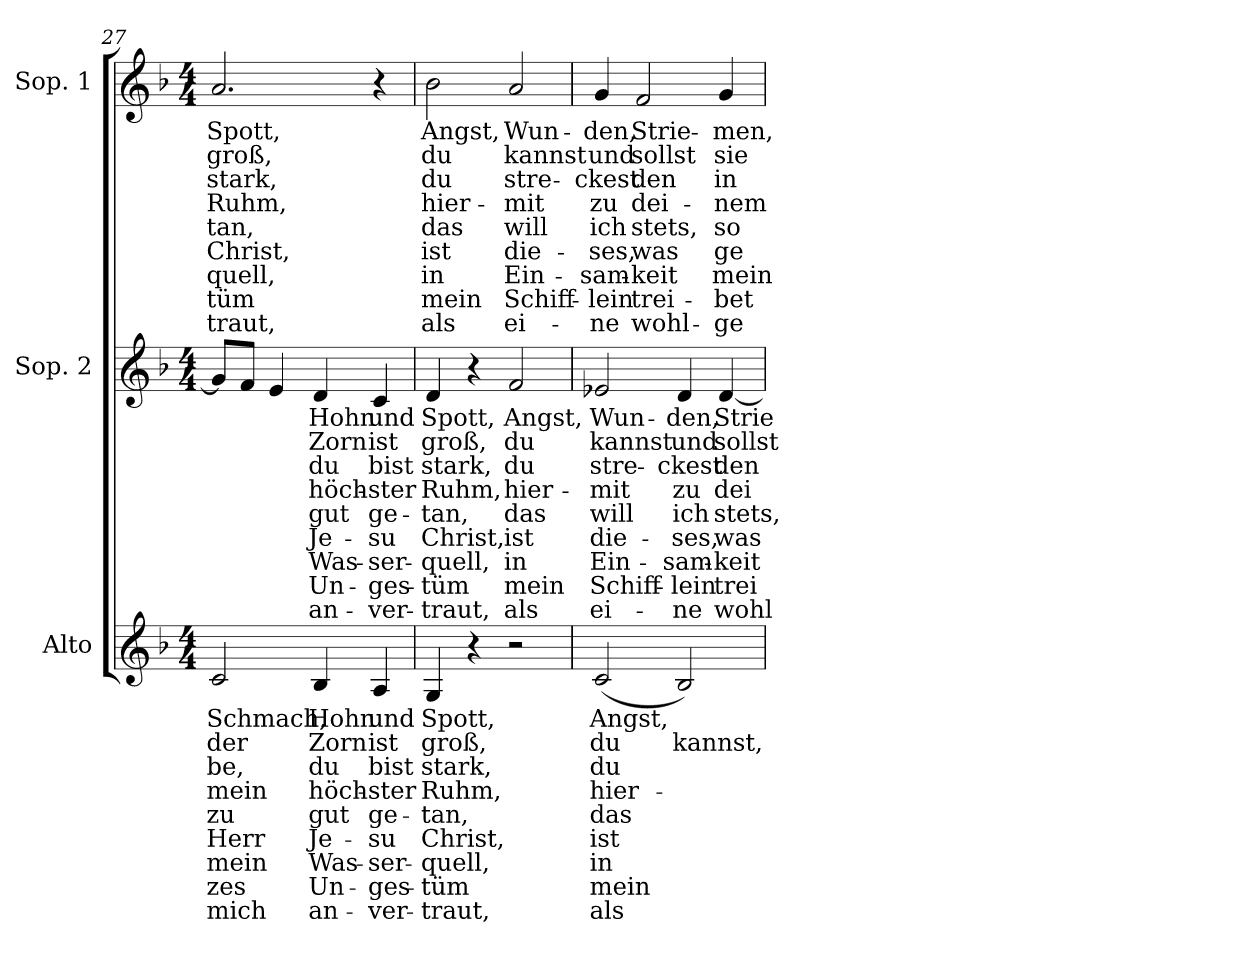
**kern	**text	**text	**text	**text	**text	**text	**text	**text	**text	**kern	**text	**text	**text	**text	**text	**text	**text	**text	**text	**kern	**text	**text	**text	**text	**text	**text	**text	**text	**text
*part3	*part3	*part3	*part3	*part3	*part3	*part3	*part3	*part3	*part3	*part2	*part2	*part2	*part2	*part2	*part2	*part2	*part2	*part2	*part2	*part1	*part1	*part1	*part1	*part1	*part1	*part1	*part1	*part1	*part1
*staff3	*staff3	*staff3	*staff3	*staff3	*staff3	*staff3	*staff3	*staff3	*staff3	*staff2	*staff2	*staff2	*staff2	*staff2	*staff2	*staff2	*staff2	*staff2	*staff2	*staff1	*staff1	*staff1	*staff1	*staff1	*staff1	*staff1	*staff1	*staff1	*staff1
*I"Alto	*	*	*	*	*	*	*	*	*	*I"Sop. 2	*	*	*	*	*	*	*	*	*	*I"Sop. 1	*	*	*	*	*	*	*	*	*
!!LO:PB:g=z
*clefG2	*	*	*	*	*	*	*	*	*	*clefG2	*	*	*	*	*	*	*	*	*	*clefG2	*	*	*	*	*	*	*	*	*
*k[b-]	*	*	*	*	*	*	*	*	*	*k[b-]	*	*	*	*	*	*	*	*	*	*k[b-]	*	*	*	*	*	*	*	*	*
*F:	*	*	*	*	*	*	*	*	*	*F:	*	*	*	*	*	*	*	*	*	*F:	*	*	*	*	*	*	*	*	*
*M4/4	*	*	*	*	*	*	*	*	*	*M4/4	*	*	*	*	*	*	*	*	*	*M4/4	*	*	*	*	*	*	*	*	*
=27	=27	=27	=27	=27	=27	=27	=27	=27	=27	=27	=27	=27	=27	=27	=27	=27	=27	=27	=27	=27	=27	=27	=27	=27	=27	=27	=27	=27	=27
!	!LO:LY:b	!LO:LY:b	!LO:LY:b	!LO:LY:b	!LO:LY:b	!LO:LY:b	!LO:LY:b	!LO:LY:b	!LO:LY:b	!	!	!	!	!	!	!	!	!	!	!	!	!	!	!	!	!	!	!	!
!	!	!	!	!	!	!	!	!	!	!	!	!	!	!	!	!	!	!	!	!	!LO:LY:b	!LO:LY:b	!LO:LY:b	!LO:LY:b	!LO:LY:b	!LO:LY:b	!LO:LY:b	!LO:LY:b	!LO:LY:b
2c/	Schmach,	der	-be,	mein	zu	Herr	mein	-zes	mich	8g/L]	.	.	.	.	.	.	.	.	.	2.a/	Spott,	groß,	stark,	Ruhm,	-tan,	Christ,	-quell,	-tüm	-traut,
.	.	.	.	.	.	.	.	.	.	8f/J	.	.	.	.	.	.	.	.	.	.	.	.	.	.	.	.	.	.	.
.	.	.	.	.	.	.	.	.	.	4e/	.	.	.	.	.	.	.	.	.	.	.	.	.	.	.	.	.	.	.
!	!LO:LY:b	!LO:LY:b	!LO:LY:b	!LO:LY:b	!LO:LY:b	!LO:LY:b	!LO:LY:b	!LO:LY:b	!LO:LY:b	!	!	!	!	!	!	!	!	!	!	!	!	!	!	!	!	!	!	!	!
!	!	!	!	!	!	!	!	!	!	!	!LO:LY:b	!LO:LY:b	!LO:LY:b	!LO:LY:b	!LO:LY:b	!LO:LY:b	!LO:LY:b	!LO:LY:b	!LO:LY:b	!	!	!	!	!	!	!	!	!	!
4B-/	Hohn	Zorn	du	höch-	gut	Je-	Was-	Un-	an-	4d/	Hohn	Zorn	du	höch-	gut	Je-	Was-	Un-	an-	.	.	.	.	.	.	.	.	.	.
!	!LO:LY:b	!LO:LY:b	!LO:LY:b	!LO:LY:b	!LO:LY:b	!LO:LY:b	!LO:LY:b	!LO:LY:b	!LO:LY:b	!	!	!	!	!	!	!	!	!	!	!	!	!	!	!	!	!	!	!	!
!	!	!	!	!	!	!	!	!	!	!	!LO:LY:b	!LO:LY:b	!LO:LY:b	!LO:LY:b	!LO:LY:b	!LO:LY:b	!LO:LY:b	!LO:LY:b	!LO:LY:b	!	!	!	!	!	!	!	!	!	!
4A/	und	ist	bist	-ster	ge-	-su	-ser-	-ges-	-ver-	4c/	und	ist	bist	-ster	ge-	-su	-ser-	-ges-	-ver-	4r	.	.	.	.	.	.	.	.	.
=28	=28	=28	=28	=28	=28	=28	=28	=28	=28	=28	=28	=28	=28	=28	=28	=28	=28	=28	=28	=28	=28	=28	=28	=28	=28	=28	=28	=28	=28
!	!LO:LY:b	!LO:LY:b	!LO:LY:b	!LO:LY:b	!LO:LY:b	!LO:LY:b	!LO:LY:b	!LO:LY:b	!LO:LY:b	!	!	!	!	!	!	!	!	!	!	!	!	!	!	!	!	!	!	!	!
!	!	!	!	!	!	!	!	!	!	!	!LO:LY:b	!LO:LY:b	!LO:LY:b	!LO:LY:b	!LO:LY:b	!LO:LY:b	!LO:LY:b	!LO:LY:b	!LO:LY:b	!	!	!	!	!	!	!	!	!	!
!	!	!	!	!	!	!	!	!	!	!	!	!	!	!	!	!	!	!	!	!	!LO:LY:b	!LO:LY:b	!LO:LY:b	!LO:LY:b	!LO:LY:b	!LO:LY:b	!LO:LY:b	!LO:LY:b	!LO:LY:b
4G/	Spott,	groß,	stark,	Ruhm,	-tan,	Christ,	-quell,	-tüm	-traut,	4d/	Spott,	groß,	stark,	Ruhm,	-tan,	Christ,	-quell,	-tüm	-traut,	2b-\	Angst,	du	du	hier-	das	ist	in	mein	als
4r	.	.	.	.	.	.	.	.	.	4r	.	.	.	.	.	.	.	.	.	.	.	.	.	.	.	.	.	.	.
!	!	!	!	!	!	!	!	!	!	!	!LO:LY:b	!LO:LY:b	!LO:LY:b	!LO:LY:b	!LO:LY:b	!LO:LY:b	!LO:LY:b	!LO:LY:b	!LO:LY:b	!	!	!	!	!	!	!	!	!	!
!	!	!	!	!	!	!	!	!	!	!	!	!	!	!	!	!	!	!	!	!	!LO:LY:b	!LO:LY:b	!LO:LY:b	!LO:LY:b	!LO:LY:b	!LO:LY:b	!LO:LY:b	!LO:LY:b	!LO:LY:b
2r	.	.	.	.	.	.	.	.	.	2f/	Angst,	du	du	hier-	das	ist	in	mein	als	2a/	Wun-	kannst	stre-	-mit	will	die-	Ein-	Schiff-	ei-
=29	=29	=29	=29	=29	=29	=29	=29	=29	=29	=29	=29	=29	=29	=29	=29	=29	=29	=29	=29	=29	=29	=29	=29	=29	=29	=29	=29	=29	=29
!	!LO:LY:b	!LO:LY:b	!LO:LY:b	!LO:LY:b	!LO:LY:b	!LO:LY:b	!LO:LY:b	!LO:LY:b	!LO:LY:b	!	!	!	!	!	!	!	!	!	!	!	!	!	!	!	!	!	!	!	!
!	!	!	!	!	!	!	!	!	!	!	!LO:LY:b	!LO:LY:b	!LO:LY:b	!LO:LY:b	!LO:LY:b	!LO:LY:b	!LO:LY:b	!LO:LY:b	!LO:LY:b	!	!	!	!	!	!	!	!	!	!
!	!	!	!	!	!	!	!	!	!	!	!	!	!	!	!	!	!	!	!	!	!LO:LY:b	!LO:LY:b	!LO:LY:b	!LO:LY:b	!LO:LY:b	!LO:LY:b	!LO:LY:b	!LO:LY:b	!LO:LY:b
(<2c/	Angst,	du	du	hier-	das	ist	in	mein	als	2e-X/	Wun-	kannst	stre-	-mit	will	die-	Ein-	Schiff-	ei-	4g/	-den,	und	-ckest	zu	ich	-ses,	-sam-	-lein	-ne
!	!	!	!	!	!	!	!	!	!	!	!	!	!	!	!	!	!	!	!	!	!LO:LY:b	!LO:LY:b	!LO:LY:b	!LO:LY:b	!LO:LY:b	!LO:LY:b	!LO:LY:b	!LO:LY:b	!LO:LY:b
.	.	.	.	.	.	.	.	.	.	.	.	.	.	.	.	.	.	.	.	2f/	Strie-	sollst	den	dei-	stets,	was	-keit	trei-	wohl-
!	!	!LO:LY:b	!	!	!	!	!	!	!	!	!	!	!	!	!	!	!	!	!	!	!	!	!	!	!	!	!	!	!
!	!	!	!	!	!	!	!	!	!	!	!LO:LY:b	!LO:LY:b	!LO:LY:b	!LO:LY:b	!LO:LY:b	!LO:LY:b	!LO:LY:b	!LO:LY:b	!LO:LY:b	!	!	!	!	!	!	!	!	!	!
2B-/)	.	kannst,	.	.	.	.	.	.	.	4d/	-den,	und	-ckest	zu	ich	-ses,	-sam-	-lein	-ne	.	.	.	.	.	.	.	.	.	.
!	!	!	!	!	!	!	!	!	!	!	!LO:LY:b	!LO:LY:b	!LO:LY:b	!LO:LY:b	!LO:LY:b	!LO:LY:b	!LO:LY:b	!LO:LY:b	!LO:LY:b	!	!	!	!	!	!	!	!	!	!
!	!	!	!	!	!	!	!	!	!	!	!	!	!	!	!	!	!	!	!	!	!LO:LY:b	!LO:LY:b	!LO:LY:b	!LO:LY:b	!LO:LY:b	!LO:LY:b	!LO:LY:b	!LO:LY:b	!LO:LY:b
.	.	.	.	.	.	.	.	.	.	[4d/	Strie-	sollst	den	dei-	stets,	was	-keit	trei-	wohl-	4g/	-men,	sie	in	-nem	so	ge-	mein	-bet	-ge-
=	=	=	=	=	=	=	=	=	=	=	=	=	=	=	=	=	=	=	=	=	=	=	=	=	=	=	=	=	=
*-	*-	*-	*-	*-	*-	*-	*-	*-	*-	*-	*-	*-	*-	*-	*-	*-	*-	*-	*-	*-	*-	*-	*-	*-	*-	*-	*-	*-	*-
